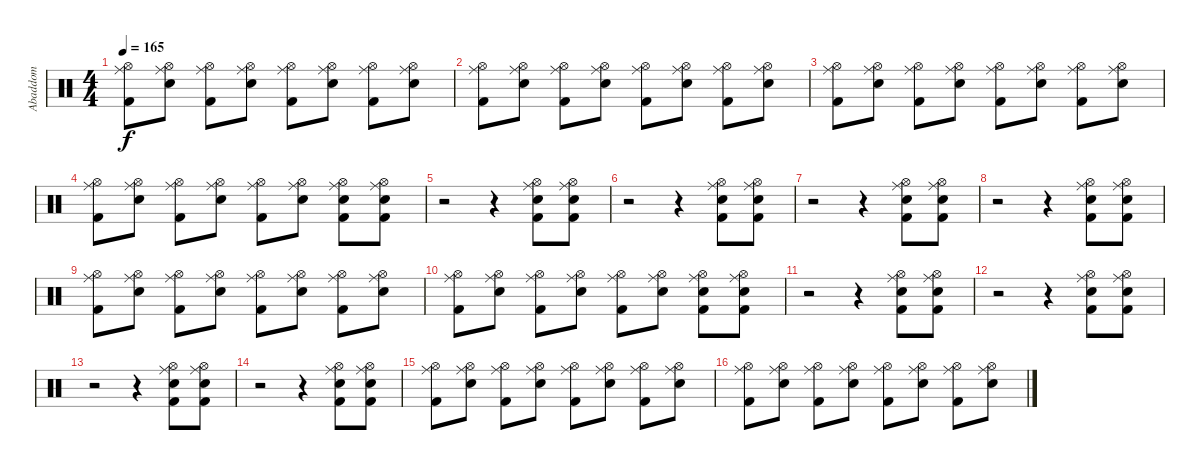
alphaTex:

\track ("Abaddom" "Abaddom") {instrument percussion}
\staff {score}
\articulation defaults
\ts (4 4)
\tempo 165
\clef neutral
\ks c
("Ride (middle)" "Hi-Hat (open)" "Kick (hit) 2").8{dy f} ("Ride (middle)" "Hi-Hat (open)" "Electric Snare (hit)").8 ("Ride (middle)" "Hi-Hat (open)" "Kick (hit) 2").8 ("Ride (middle)" "Hi-Hat (open)" "Electric Snare (hit)").8 ("Ride (middle)" "Hi-Hat (open)" "Kick (hit) 2").8 ("Ride (middle)" "Hi-Hat (open)" "Electric Snare (hit)").8 ("Ride (middle)" "Hi-Hat (open)" "Kick (hit) 2").8 ("Ride (middle)" "Hi-Hat (open)" "Electric Snare (hit)").8 |
("Ride (middle)" "Hi-Hat (open)" "Kick (hit) 2").8 ("Ride (middle)" "Hi-Hat (open)" "Electric Snare (hit)").8 ("Ride (middle)" "Hi-Hat (open)" "Kick (hit) 2").8 ("Ride (middle)" "Hi-Hat (open)" "Electric Snare (hit)").8 ("Ride (middle)" "Hi-Hat (open)" "Kick (hit) 2").8 ("Ride (middle)" "Hi-Hat (open)" "Electric Snare (hit)").8 ("Ride (middle)" "Hi-Hat (open)" "Kick (hit) 2").8 ("Ride (middle)" "Hi-Hat (open)" "Electric Snare (hit)").8 |
("Ride (middle)" "Hi-Hat (open)" "Kick (hit) 2").8 ("Ride (middle)" "Hi-Hat (open)" "Electric Snare (hit)").8 ("Ride (middle)" "Hi-Hat (open)" "Kick (hit) 2").8 ("Ride (middle)" "Hi-Hat (open)" "Electric Snare (hit)").8 ("Ride (middle)" "Hi-Hat (open)" "Kick (hit) 2").8 ("Ride (middle)" "Hi-Hat (open)" "Electric Snare (hit)").8 ("Ride (middle)" "Hi-Hat (open)" "Kick (hit) 2").8 ("Ride (middle)" "Hi-Hat (open)" "Electric Snare (hit)").8 |
("Ride (middle)" "Hi-Hat (open)" "Kick (hit) 2").8 ("Ride (middle)" "Hi-Hat (open)" "Electric Snare (hit)").8 ("Ride (middle)" "Hi-Hat (open)" "Kick (hit) 2").8 ("Ride (middle)" "Hi-Hat (open)" "Electric Snare (hit)").8 ("Ride (middle)" "Hi-Hat (open)" "Kick (hit) 2").8 ("Ride (middle)" "Hi-Hat (open)" "Electric Snare (hit)").8 ("Ride (middle)" "Hi-Hat (open)" "Electric Snare (hit)" "Kick (hit) 2").8 ("Ride (middle)" "Hi-Hat (open)" "Electric Snare (hit)" "Kick (hit) 2").8 |
r.2 r.4 ("Ride (middle)" "Hi-Hat (open)" "Electric Snare (hit)" "Kick (hit) 2").8 ("Ride (middle)" "Hi-Hat (open)" "Electric Snare (hit)" "Kick (hit) 2").8 |
r.2 r.4 ("Ride (middle)" "Hi-Hat (open)" "Electric Snare (hit)" "Kick (hit) 2").8 ("Ride (middle)" "Hi-Hat (open)" "Electric Snare (hit)" "Kick (hit) 2").8 |
r.2 r.4 ("Ride (middle)" "Hi-Hat (open)" "Electric Snare (hit)" "Kick (hit) 2").8 ("Ride (middle)" "Hi-Hat (open)" "Electric Snare (hit)" "Kick (hit) 2").8 |
r.2 r.4 ("Ride (middle)" "Hi-Hat (open)" "Electric Snare (hit)" "Kick (hit) 2").8 ("Ride (middle)" "Hi-Hat (open)" "Electric Snare (hit)" "Kick (hit) 2").8 |
("Ride (middle)" "Hi-Hat (open)" "Kick (hit) 2").8 ("Ride (middle)" "Hi-Hat (open)" "Electric Snare (hit)").8 ("Ride (middle)" "Hi-Hat (open)" "Kick (hit) 2").8 ("Ride (middle)" "Hi-Hat (open)" "Electric Snare (hit)").8 ("Ride (middle)" "Hi-Hat (open)" "Kick (hit) 2").8 ("Ride (middle)" "Hi-Hat (open)" "Electric Snare (hit)").8 ("Ride (middle)" "Hi-Hat (open)" "Kick (hit) 2").8 ("Ride (middle)" "Hi-Hat (open)" "Electric Snare (hit)").8 |
("Ride (middle)" "Hi-Hat (open)" "Kick (hit) 2").8 ("Ride (middle)" "Hi-Hat (open)" "Electric Snare (hit)").8 ("Ride (middle)" "Hi-Hat (open)" "Kick (hit) 2").8 ("Ride (middle)" "Hi-Hat (open)" "Electric Snare (hit)").8 ("Ride (middle)" "Hi-Hat (open)" "Kick (hit) 2").8 ("Ride (middle)" "Hi-Hat (open)" "Electric Snare (hit)").8 ("Ride (middle)" "Hi-Hat (open)" "Electric Snare (hit)" "Kick (hit) 2").8 ("Ride (middle)" "Hi-Hat (open)" "Electric Snare (hit)" "Kick (hit) 2").8 |
r.2 r.4 ("Ride (middle)" "Hi-Hat (open)" "Electric Snare (hit)" "Kick (hit) 2").8 ("Ride (middle)" "Hi-Hat (open)" "Electric Snare (hit)" "Kick (hit) 2").8 |
r.2 r.4 ("Ride (middle)" "Hi-Hat (open)" "Electric Snare (hit)" "Kick (hit) 2").8 ("Ride (middle)" "Hi-Hat (open)" "Electric Snare (hit)" "Kick (hit) 2").8 |
r.2 r.4 ("Ride (middle)" "Hi-Hat (open)" "Electric Snare (hit)" "Kick (hit) 2").8 ("Ride (middle)" "Hi-Hat (open)" "Electric Snare (hit)" "Kick (hit) 2").8 |
r.2 r.4 ("Ride (middle)" "Hi-Hat (open)" "Electric Snare (hit)" "Kick (hit) 2").8 ("Ride (middle)" "Hi-Hat (open)" "Electric Snare (hit)" "Kick (hit) 2").8 |
("Ride (middle)" "Hi-Hat (open)" "Kick (hit) 2").8 ("Ride (middle)" "Hi-Hat (open)" "Electric Snare (hit)").8 ("Ride (middle)" "Hi-Hat (open)" "Kick (hit) 2").8 ("Ride (middle)" "Hi-Hat (open)" "Electric Snare (hit)").8 ("Ride (middle)" "Hi-Hat (open)" "Kick (hit) 2").8 ("Ride (middle)" "Hi-Hat (open)" "Electric Snare (hit)").8 ("Ride (middle)" "Hi-Hat (open)" "Kick (hit) 2").8 ("Ride (middle)" "Hi-Hat (open)" "Electric Snare (hit)").8 |
("Ride (middle)" "Hi-Hat (open)" "Kick (hit) 2").8 ("Ride (middle)" "Hi-Hat (open)" "Electric Snare (hit)").8 ("Ride (middle)" "Hi-Hat (open)" "Kick (hit) 2").8 ("Ride (middle)" "Hi-Hat (open)" "Electric Snare (hit)").8 ("Ride (middle)" "Hi-Hat (open)" "Kick (hit) 2").8 ("Ride (middle)" "Hi-Hat (open)" "Electric Snare (hit)").8 ("Ride (middle)" "Hi-Hat (open)" "Kick (hit) 2").8 ("Ride (middle)" "Hi-Hat (open)" "Electric Snare (hit)").8
